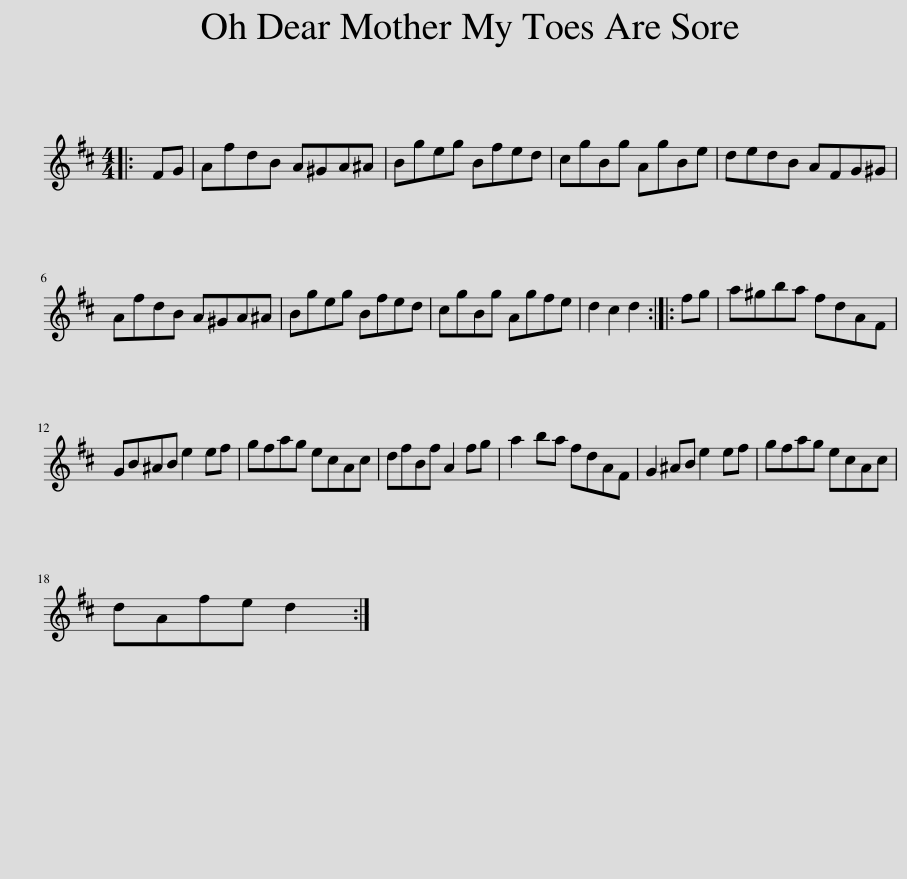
X:1
L:1/8
M:4/4
I:linebreak $
K:D
V:1 treble
V:1
|: FG | AfdB A^GA^A | Bgeg Bfed | cgBg AgBe | dedB AFG^G |$ %5
 AfdB A^GA^A | Bgeg Bfed | cgBg Agfe | d2 c2 d2 :: fg | %10
 a^gba fdAF |$ GB^AB e2 ef | gfag ecAc | dfBf A2 fg | a2 ba fdAF | %15
 G2 ^AB e2 ef | gfag ecAc |$ dAfe d2 :| %18
